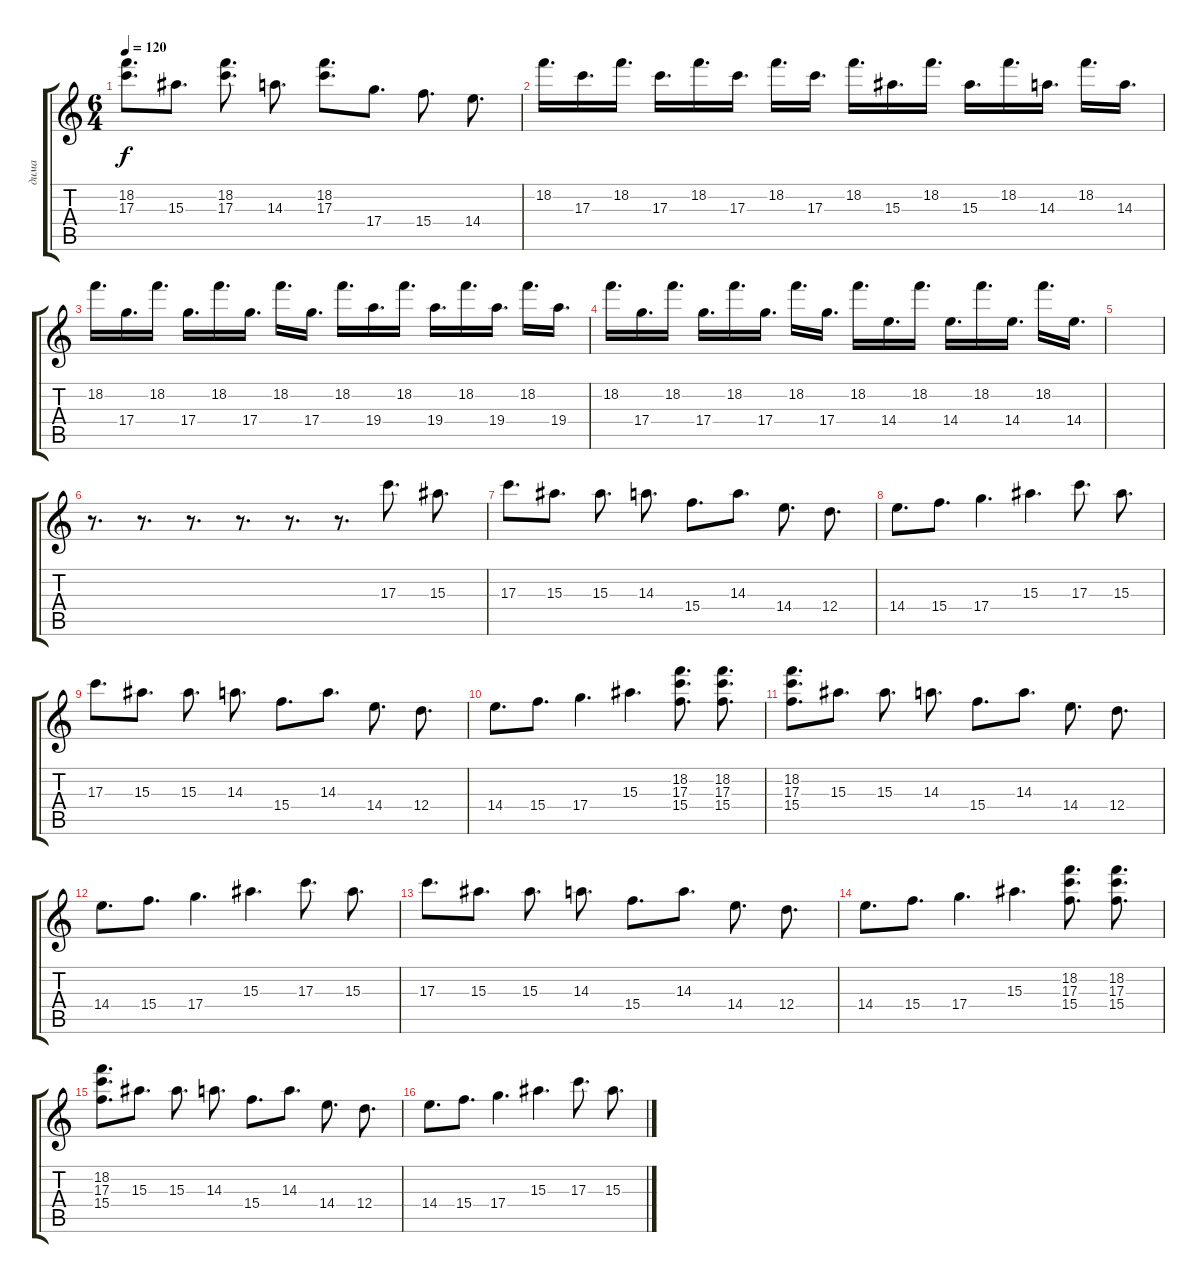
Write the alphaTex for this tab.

\track ("дима" "дима") {instrument acousticguitarsteel}
\staff {score tabs}
\tuning (E4 B3 G3 D3 A2 E2) {hide}
\ts (6 4)
\tempo 120
\clef g2
\ks c
(18.2 17.3).8{d dy f} 15.3.8{d} (18.2 17.3).8{d} 14.3.8{d} (18.2 17.3).8{d} 17.4.8{d} 15.4.8{d} 14.4.8{d} |
18.2.16{d} 17.3.16{d} 18.2.16{d} 17.3.16{d} 18.2.16{d} 17.3.16{d} 18.2.16{d} 17.3.16{d} 18.2.16{d} 15.3.16{d} 18.2.16{d} 15.3.16{d} 18.2.16{d} 14.3.16{d} 18.2.16{d} 14.3.16{d} |
18.2.16{d} 17.4.16{d} 18.2.16{d} 17.4.16{d} 18.2.16{d} 17.4.16{d} 18.2.16{d} 17.4.16{d} 18.2.16{d} 19.4.16{d} 18.2.16{d} 19.4.16{d} 18.2.16{d} 19.4.16{d} 18.2.16{d} 19.4.16{d} |
18.2.16{d} 17.4.16{d} 18.2.16{d} 17.4.16{d} 18.2.16{d} 17.4.16{d} 18.2.16{d} 17.4.16{d} 18.2.16{d} 14.4.16{d} 18.2.16{d} 14.4.16{d} 18.2.16{d} 14.4.16{d} 18.2.16{d} 14.4.16{d} |
|
r.8{d} r.8{d} r.8{d} r.8{d} r.8{d} r.8{d} 17.3.8{d} 15.3.8{d} |
17.3.8{d} 15.3.8{d} 15.3.8{d} 14.3.8{d} 15.4.8{d} 14.3.8{d} 14.4.8{d} 12.4.8{d} |
14.4.8{d} 15.4.8{d} 17.4.4{d} 15.3.4{d} 17.3.8{d} 15.3.8{d} |
17.3.8{d} 15.3.8{d} 15.3.8{d} 14.3.8{d} 15.4.8{d} 14.3.8{d} 14.4.8{d} 12.4.8{d} |
14.4.8{d} 15.4.8{d} 17.4.4{d} 15.3.4{d} (18.2 17.3 15.4).8{d} (18.2 17.3 15.4).8{d} |
(18.2 17.3 15.4).8{d} 15.3.8{d} 15.3.8{d} 14.3.8{d} 15.4.8{d} 14.3.8{d} 14.4.8{d} 12.4.8{d} |
14.4.8{d} 15.4.8{d} 17.4.4{d} 15.3.4{d} 17.3.8{d} 15.3.8{d} |
17.3.8{d} 15.3.8{d} 15.3.8{d} 14.3.8{d} 15.4.8{d} 14.3.8{d} 14.4.8{d} 12.4.8{d} |
14.4.8{d} 15.4.8{d} 17.4.4{d} 15.3.4{d} (18.2 17.3 15.4).8{d} (18.2 17.3 15.4).8{d} |
(18.2 17.3 15.4).8{d} 15.3.8{d} 15.3.8{d} 14.3.8{d} 15.4.8{d} 14.3.8{d} 14.4.8{d} 12.4.8{d} |
14.4.8{d} 15.4.8{d} 17.4.4{d} 15.3.4{d} 17.3.8{d} 15.3.8{d}
